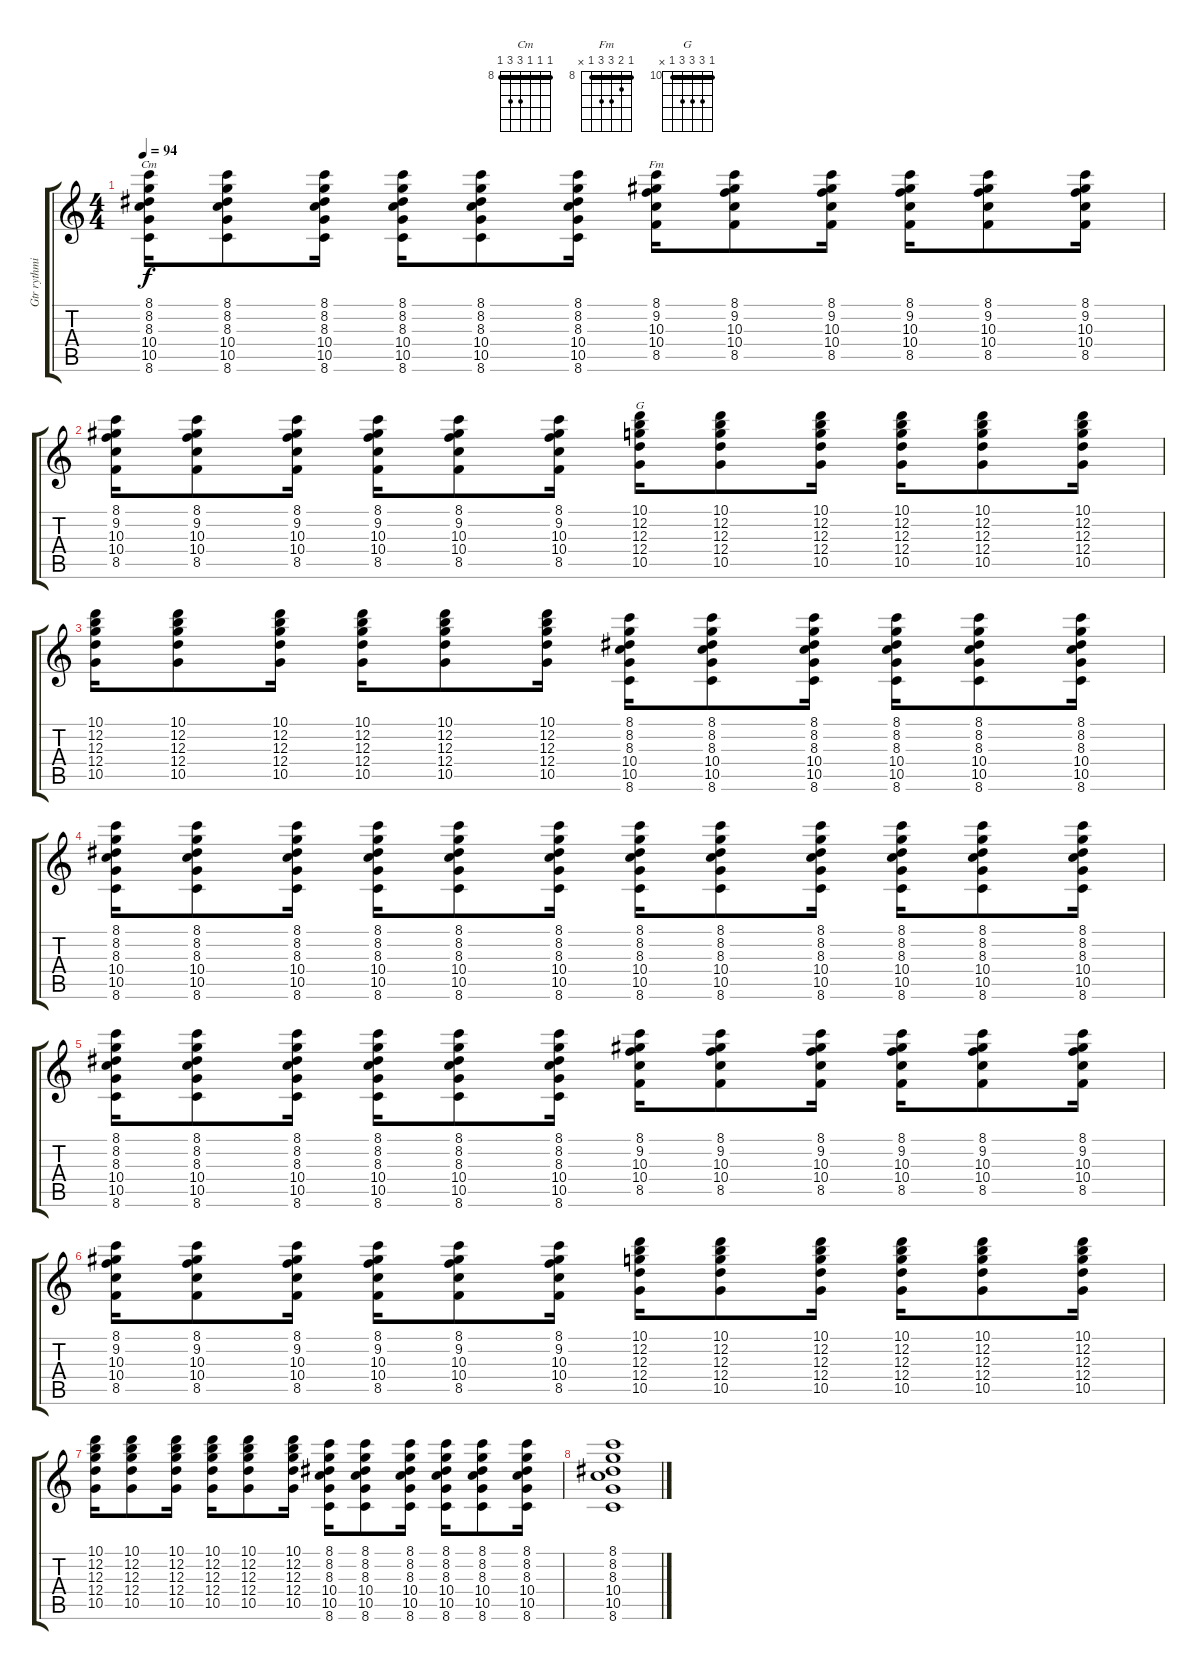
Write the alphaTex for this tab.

\track ("Gtr rythmique" "Gtr rythmi") {instrument acousticguitarsteel}
\staff {score tabs}
\tuning (E4 B3 G3 D3 A2 E2) {hide}
\chord ("Cm" 8 8 8 10 10 8) {firstfret 8 barre 8}
\chord ("Fm" 8 9 10 10 8 x) {firstfret 8 barre 8}
\chord ("G" 10 12 12 12 10 x) {firstfret 10 barre 10}
\ts (4 4)
\tempo 94
\clef g2
\ks c
(8.1 8.2 8.3 10.4 10.5 8.6).16{ch "Cm" dy f} (8.1 8.2 8.3 10.4 10.5 8.6).8 (8.1 8.2 8.3 10.4 10.5 8.6).16 (8.1 8.2 8.3 10.4 10.5 8.6).16 (8.1 8.2 8.3 10.4 10.5 8.6).8 (8.1 8.2 8.3 10.4 10.5 8.6).16 (8.1 9.2 10.3 10.4 8.5).16{ch "Fm"} (8.1 9.2 10.3 10.4 8.5).8 (8.1 9.2 10.3 10.4 8.5).16 (8.1 9.2 10.3 10.4 8.5).16 (8.1 9.2 10.3 10.4 8.5).8 (8.1 9.2 10.3 10.4 8.5).16 |
(8.1 9.2 10.3 10.4 8.5).16 (8.1 9.2 10.3 10.4 8.5).8 (8.1 9.2 10.3 10.4 8.5).16 (8.1 9.2 10.3 10.4 8.5).16 (8.1 9.2 10.3 10.4 8.5).8 (8.1 9.2 10.3 10.4 8.5).16 (10.1 12.2 12.3 12.4 10.5).16{ch "G"} (10.1 12.2 12.3 12.4 10.5).8 (10.1 12.2 12.3 12.4 10.5).16 (10.1 12.2 12.3 12.4 10.5).16 (10.1 12.2 12.3 12.4 10.5).8 (10.1 12.2 12.3 12.4 10.5).16 |
(10.1 12.2 12.3 12.4 10.5).16 (10.1 12.2 12.3 12.4 10.5).8 (10.1 12.2 12.3 12.4 10.5).16 (10.1 12.2 12.3 12.4 10.5).16 (10.1 12.2 12.3 12.4 10.5).8 (10.1 12.2 12.3 12.4 10.5).16 (8.1 8.2 8.3 10.4 10.5 8.6).16 (8.1 8.2 8.3 10.4 10.5 8.6).8 (8.1 8.2 8.3 10.4 10.5 8.6).16 (8.1 8.2 8.3 10.4 10.5 8.6).16 (8.1 8.2 8.3 10.4 10.5 8.6).8 (8.1 8.2 8.3 10.4 10.5 8.6).16 |
(8.1 8.2 8.3 10.4 10.5 8.6).16 (8.1 8.2 8.3 10.4 10.5 8.6).8 (8.1 8.2 8.3 10.4 10.5 8.6).16 (8.1 8.2 8.3 10.4 10.5 8.6).16 (8.1 8.2 8.3 10.4 10.5 8.6).8 (8.1 8.2 8.3 10.4 10.5 8.6).16 (8.1 8.2 8.3 10.4 10.5 8.6).16 (8.1 8.2 8.3 10.4 10.5 8.6).8 (8.1 8.2 8.3 10.4 10.5 8.6).16 (8.1 8.2 8.3 10.4 10.5 8.6).16 (8.1 8.2 8.3 10.4 10.5 8.6).8 (8.1 8.2 8.3 10.4 10.5 8.6).16 |
(8.1 8.2 8.3 10.4 10.5 8.6).16 (8.1 8.2 8.3 10.4 10.5 8.6).8 (8.1 8.2 8.3 10.4 10.5 8.6).16 (8.1 8.2 8.3 10.4 10.5 8.6).16 (8.1 8.2 8.3 10.4 10.5 8.6).8 (8.1 8.2 8.3 10.4 10.5 8.6).16 (8.1 9.2 10.3 10.4 8.5).16 (8.1 9.2 10.3 10.4 8.5).8 (8.1 9.2 10.3 10.4 8.5).16 (8.1 9.2 10.3 10.4 8.5).16 (8.1 9.2 10.3 10.4 8.5).8 (8.1 9.2 10.3 10.4 8.5).16 |
(8.1 9.2 10.3 10.4 8.5).16 (8.1 9.2 10.3 10.4 8.5).8 (8.1 9.2 10.3 10.4 8.5).16 (8.1 9.2 10.3 10.4 8.5).16 (8.1 9.2 10.3 10.4 8.5).8 (8.1 9.2 10.3 10.4 8.5).16 (10.1 12.2 12.3 12.4 10.5).16 (10.1 12.2 12.3 12.4 10.5).8 (10.1 12.2 12.3 12.4 10.5).16 (10.1 12.2 12.3 12.4 10.5).16 (10.1 12.2 12.3 12.4 10.5).8 (10.1 12.2 12.3 12.4 10.5).16 |
(10.1 12.2 12.3 12.4 10.5).16 (10.1 12.2 12.3 12.4 10.5).8 (10.1 12.2 12.3 12.4 10.5).16 (10.1 12.2 12.3 12.4 10.5).16 (10.1 12.2 12.3 12.4 10.5).8 (10.1 12.2 12.3 12.4 10.5).16 (8.1 8.2 8.3 10.4 10.5 8.6).16 (8.1 8.2 8.3 10.4 10.5 8.6).8 (8.1 8.2 8.3 10.4 10.5 8.6).16 (8.1 8.2 8.3 10.4 10.5 8.6).16 (8.1 8.2 8.3 10.4 10.5 8.6).8 (8.1 8.2 8.3 10.4 10.5 8.6).16 |
(8.1 8.2 8.3 10.4 10.5 8.6).1
